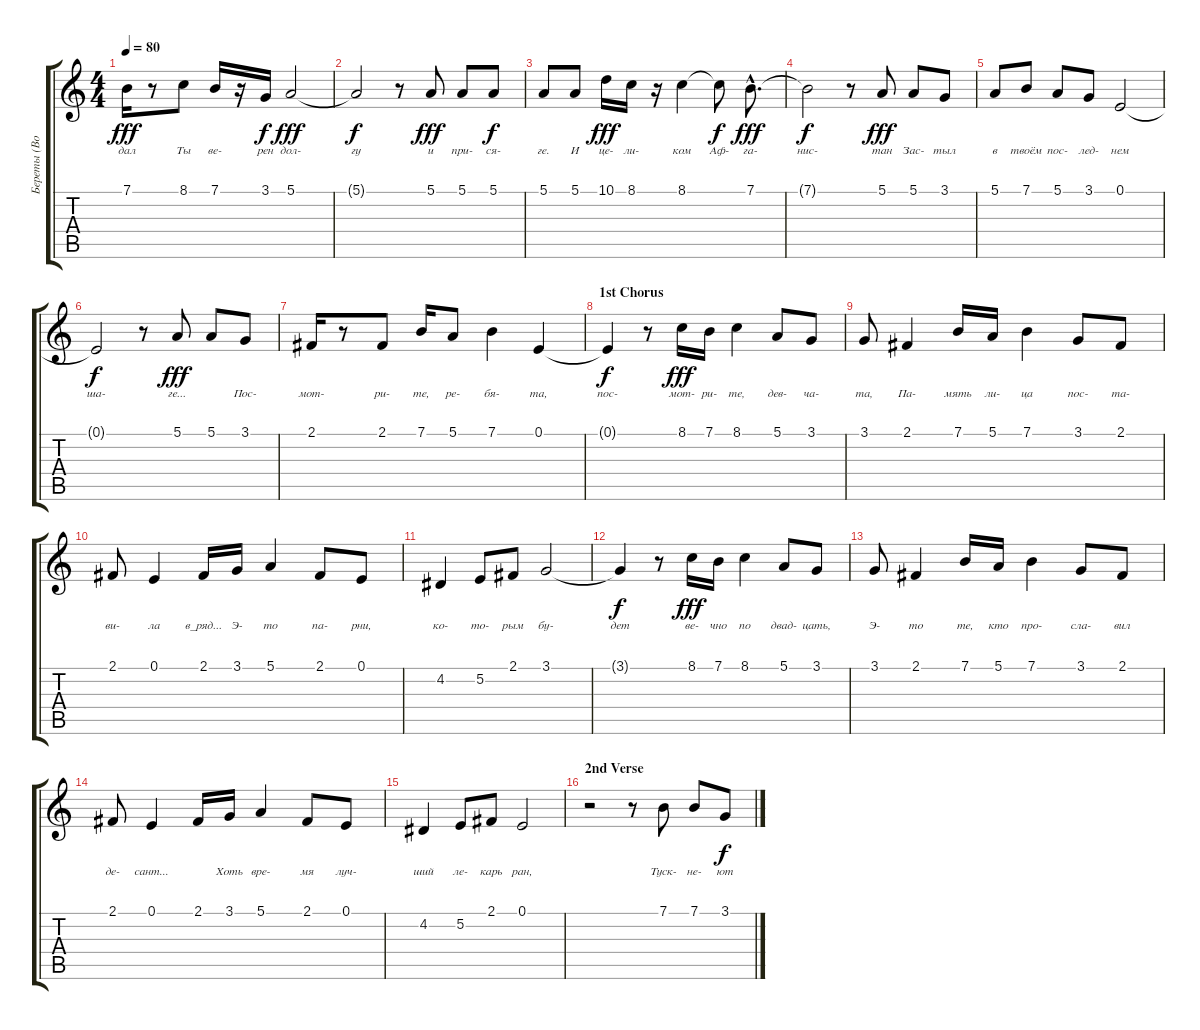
\track ("Береты (Вокал)" "Береты (Во") {instrument acousticgrandpiano}
\staff {score tabs}
\tuning (E4 B3 G3 D3 A2 E2) {hide}
\ts (4 4)
\tempo 80
\clef g2
\ks c
7.1.16{lyrics (0 "дал") lyrics (1 "") lyrics (2 "") lyrics (3 "") lyrics (4 "") dy fff} r.8 8.1.8{lyrics (0 "Ты") lyrics (1 "") lyrics (2 "") lyrics (3 "") lyrics (4 "")} 7.1.16{lyrics (0 "ве-") lyrics (1 "") lyrics (2 "") lyrics (3 "") lyrics (4 "")} r.16 3.1.16{lyrics (0 "рен") lyrics (1 "") lyrics (2 "") lyrics (3 "") lyrics (4 "") dy f} 5.1.2{lyrics (0 "дол-") lyrics (1 "") lyrics (2 "") lyrics (3 "") lyrics (4 "") dy fff} |
5.1{t}.2{lyrics (0 "гу") lyrics (1 "") lyrics (2 "") lyrics (3 "") lyrics (4 "") dy f} r.8 5.1.8{lyrics (0 "и") lyrics (1 "") lyrics (2 "") lyrics (3 "") lyrics (4 "") dy fff} 5.1.8{lyrics (0 "при-") lyrics (1 "") lyrics (2 "") lyrics (3 "") lyrics (4 "")} 5.1.8{lyrics (0 "ся-") lyrics (1 "") lyrics (2 "") lyrics (3 "") lyrics (4 "") dy f} |
5.1.8{lyrics (0 "ге.") lyrics (1 "") lyrics (2 "") lyrics (3 "") lyrics (4 "")} 5.1.8{lyrics (0 "И") lyrics (1 "") lyrics (2 "") lyrics (3 "") lyrics (4 "")} 10.1.16{lyrics (0 "це-") lyrics (1 "") lyrics (2 "") lyrics (3 "") lyrics (4 "") dy fff} 8.1.16{lyrics (0 "ли-") lyrics (1 "") lyrics (2 "") lyrics (3 "") lyrics (4 "")} r.16 8.1.4{lyrics (0 "ком") lyrics (1 "") lyrics (2 "") lyrics (3 "") lyrics (4 "")} 8.1{t}.8{lyrics (0 "Аф-") lyrics (1 "") lyrics (2 "") lyrics (3 "") lyrics (4 "") dy f} 7.1{hac}.8{d lyrics (0 "га-") lyrics (1 "") lyrics (2 "") lyrics (3 "") lyrics (4 "") dy fff} |
7.1{t}.2{lyrics (0 "нис-") lyrics (1 "") lyrics (2 "") lyrics (3 "") lyrics (4 "") dy f} r.8 5.1.8{lyrics (0 "тан") lyrics (1 "") lyrics (2 "") lyrics (3 "") lyrics (4 "") dy fff} 5.1.8{lyrics (0 "Зас-") lyrics (1 "") lyrics (2 "") lyrics (3 "") lyrics (4 "")} 3.1.8{lyrics (0 "тыл") lyrics (1 "") lyrics (2 "") lyrics (3 "") lyrics (4 "")} |
5.1.8{lyrics (0 "в") lyrics (1 "") lyrics (2 "") lyrics (3 "") lyrics (4 "")} 7.1.8{lyrics (0 "твоём") lyrics (1 "") lyrics (2 "") lyrics (3 "") lyrics (4 "")} 5.1.8{lyrics (0 "пос-") lyrics (1 "") lyrics (2 "") lyrics (3 "") lyrics (4 "")} 3.1.8{lyrics (0 "лед-") lyrics (1 "") lyrics (2 "") lyrics (3 "") lyrics (4 "")} 0.1.2{lyrics (0 "нем") lyrics (1 "") lyrics (2 "") lyrics (3 "") lyrics (4 "")} |
0.1{t}.2{lyrics (0 "ша-") lyrics (1 "") lyrics (2 "") lyrics (3 "") lyrics (4 "") dy f} r.8 5.1.8{lyrics (0 "ге...") lyrics (1 "") lyrics (2 "") lyrics (3 "") lyrics (4 "") dy fff} 5.1.8{lyrics (0 "") lyrics (1 "") lyrics (2 "") lyrics (3 "") lyrics (4 "")} 3.1.8{lyrics (0 "Пос-") lyrics (1 "") lyrics (2 "") lyrics (3 "") lyrics (4 "")} |
2.1.16{lyrics (0 "мот-") lyrics (1 "") lyrics (2 "") lyrics (3 "") lyrics (4 "")} r.8 2.1.8{lyrics (0 "ри-") lyrics (1 "") lyrics (2 "") lyrics (3 "") lyrics (4 "")} 7.1.16{lyrics (0 "те,") lyrics (1 "") lyrics (2 "") lyrics (3 "") lyrics (4 "")} 5.1.8{lyrics (0 "ре-") lyrics (1 "") lyrics (2 "") lyrics (3 "") lyrics (4 "")} 7.1.4{lyrics (0 "бя-") lyrics (1 "") lyrics (2 "") lyrics (3 "") lyrics (4 "")} 0.1.4{lyrics (0 "та,") lyrics (1 "") lyrics (2 "") lyrics (3 "") lyrics (4 "")} |
\section ("" "1st Chorus")
0.1{t}.4{lyrics (0 "пос-") lyrics (1 "") lyrics (2 "") lyrics (3 "") lyrics (4 "") dy f} r.8 8.1.16{lyrics (0 "мот-") lyrics (1 "") lyrics (2 "") lyrics (3 "") lyrics (4 "") dy fff} 7.1.16{lyrics (0 "ри-") lyrics (1 "") lyrics (2 "") lyrics (3 "") lyrics (4 "")} 8.1.4{lyrics (0 "те,") lyrics (1 "") lyrics (2 "") lyrics (3 "") lyrics (4 "")} 5.1.8{lyrics (0 "дев-") lyrics (1 "") lyrics (2 "") lyrics (3 "") lyrics (4 "")} 3.1.8{lyrics (0 "ча-") lyrics (1 "") lyrics (2 "") lyrics (3 "") lyrics (4 "")} |
3.1.8{lyrics (0 "та,") lyrics (1 "") lyrics (2 "") lyrics (3 "") lyrics (4 "")} 2.1.4{lyrics (0 "Па-") lyrics (1 "") lyrics (2 "") lyrics (3 "") lyrics (4 "")} 7.1.16{lyrics (0 "мять") lyrics (1 "") lyrics (2 "") lyrics (3 "") lyrics (4 "")} 5.1.16{lyrics (0 "ли-") lyrics (1 "") lyrics (2 "") lyrics (3 "") lyrics (4 "")} 7.1.4{lyrics (0 "ца") lyrics (1 "") lyrics (2 "") lyrics (3 "") lyrics (4 "")} 3.1.8{lyrics (0 "пос-") lyrics (1 "") lyrics (2 "") lyrics (3 "") lyrics (4 "")} 2.1.8{lyrics (0 "та-") lyrics (1 "") lyrics (2 "") lyrics (3 "") lyrics (4 "")} |
2.1.8{lyrics (0 "ви-") lyrics (1 "") lyrics (2 "") lyrics (3 "") lyrics (4 "")} 0.1.4{lyrics (0 "ла") lyrics (1 "") lyrics (2 "") lyrics (3 "") lyrics (4 "")} 2.1.16{lyrics (0 "в_ряд...") lyrics (1 "") lyrics (2 "") lyrics (3 "") lyrics (4 "")} 3.1.16{lyrics (0 "Э-") lyrics (1 "") lyrics (2 "") lyrics (3 "") lyrics (4 "")} 5.1.4{lyrics (0 "то") lyrics (1 "") lyrics (2 "") lyrics (3 "") lyrics (4 "")} 2.1.8{lyrics (0 "па-") lyrics (1 "") lyrics (2 "") lyrics (3 "") lyrics (4 "")} 0.1.8{lyrics (0 "рни,") lyrics (1 "") lyrics (2 "") lyrics (3 "") lyrics (4 "")} |
4.2.4{lyrics (0 "ко-") lyrics (1 "") lyrics (2 "") lyrics (3 "") lyrics (4 "")} 5.2.8{lyrics (0 "то-") lyrics (1 "") lyrics (2 "") lyrics (3 "") lyrics (4 "")} 2.1.8{lyrics (0 "рым") lyrics (1 "") lyrics (2 "") lyrics (3 "") lyrics (4 "")} 3.1.2{lyrics (0 "бу-") lyrics (1 "") lyrics (2 "") lyrics (3 "") lyrics (4 "")} |
3.1{t}.4{lyrics (0 "дет") lyrics (1 "") lyrics (2 "") lyrics (3 "") lyrics (4 "") dy f} r.8 8.1.16{lyrics (0 "ве-") lyrics (1 "") lyrics (2 "") lyrics (3 "") lyrics (4 "") dy fff} 7.1.16{lyrics (0 "чно") lyrics (1 "") lyrics (2 "") lyrics (3 "") lyrics (4 "")} 8.1.4{lyrics (0 "по") lyrics (1 "") lyrics (2 "") lyrics (3 "") lyrics (4 "")} 5.1.8{lyrics (0 "двад-") lyrics (1 "") lyrics (2 "") lyrics (3 "") lyrics (4 "")} 3.1.8{lyrics (0 "цать,") lyrics (1 "") lyrics (2 "") lyrics (3 "") lyrics (4 "")} |
3.1.8{lyrics (0 "Э-") lyrics (1 "") lyrics (2 "") lyrics (3 "") lyrics (4 "")} 2.1.4{lyrics (0 "то") lyrics (1 "") lyrics (2 "") lyrics (3 "") lyrics (4 "")} 7.1.16{lyrics (0 "те,") lyrics (1 "") lyrics (2 "") lyrics (3 "") lyrics (4 "")} 5.1.16{lyrics (0 "кто") lyrics (1 "") lyrics (2 "") lyrics (3 "") lyrics (4 "")} 7.1.4{lyrics (0 "про-") lyrics (1 "") lyrics (2 "") lyrics (3 "") lyrics (4 "")} 3.1.8{lyrics (0 "сла-") lyrics (1 "") lyrics (2 "") lyrics (3 "") lyrics (4 "")} 2.1.8{lyrics (0 "вил") lyrics (1 "") lyrics (2 "") lyrics (3 "") lyrics (4 "")} |
2.1.8{lyrics (0 "де-") lyrics (1 "") lyrics (2 "") lyrics (3 "") lyrics (4 "")} 0.1.4{lyrics (0 "сант...") lyrics (1 "") lyrics (2 "") lyrics (3 "") lyrics (4 "")} 2.1.16{lyrics (0 "") lyrics (1 "") lyrics (2 "") lyrics (3 "") lyrics (4 "")} 3.1.16{lyrics (0 "Хоть") lyrics (1 "") lyrics (2 "") lyrics (3 "") lyrics (4 "")} 5.1.4{lyrics (0 "вре-") lyrics (1 "") lyrics (2 "") lyrics (3 "") lyrics (4 "")} 2.1.8{lyrics (0 "мя") lyrics (1 "") lyrics (2 "") lyrics (3 "") lyrics (4 "")} 0.1.8{lyrics (0 "луч-") lyrics (1 "") lyrics (2 "") lyrics (3 "") lyrics (4 "")} |
4.2.4{lyrics (0 "ший") lyrics (1 "") lyrics (2 "") lyrics (3 "") lyrics (4 "")} 5.2.8{lyrics (0 "ле-") lyrics (1 "") lyrics (2 "") lyrics (3 "") lyrics (4 "")} 2.1.8{lyrics (0 "карь") lyrics (1 "") lyrics (2 "") lyrics (3 "") lyrics (4 "")} 0.1.2{lyrics (0 "ран,") lyrics (1 "") lyrics (2 "") lyrics (3 "") lyrics (4 "")} |
\section ("" "2nd Verse")
r.2 r.8 7.1.8{lyrics (0 "Туск-") lyrics (1 "") lyrics (2 "") lyrics (3 "") lyrics (4 "")} 7.1.8{lyrics (0 "не-") lyrics (1 "") lyrics (2 "") lyrics (3 "") lyrics (4 "")} 3.1.8{lyrics (0 "ют") lyrics (1 "") lyrics (2 "") lyrics (3 "") lyrics (4 "") dy f}
